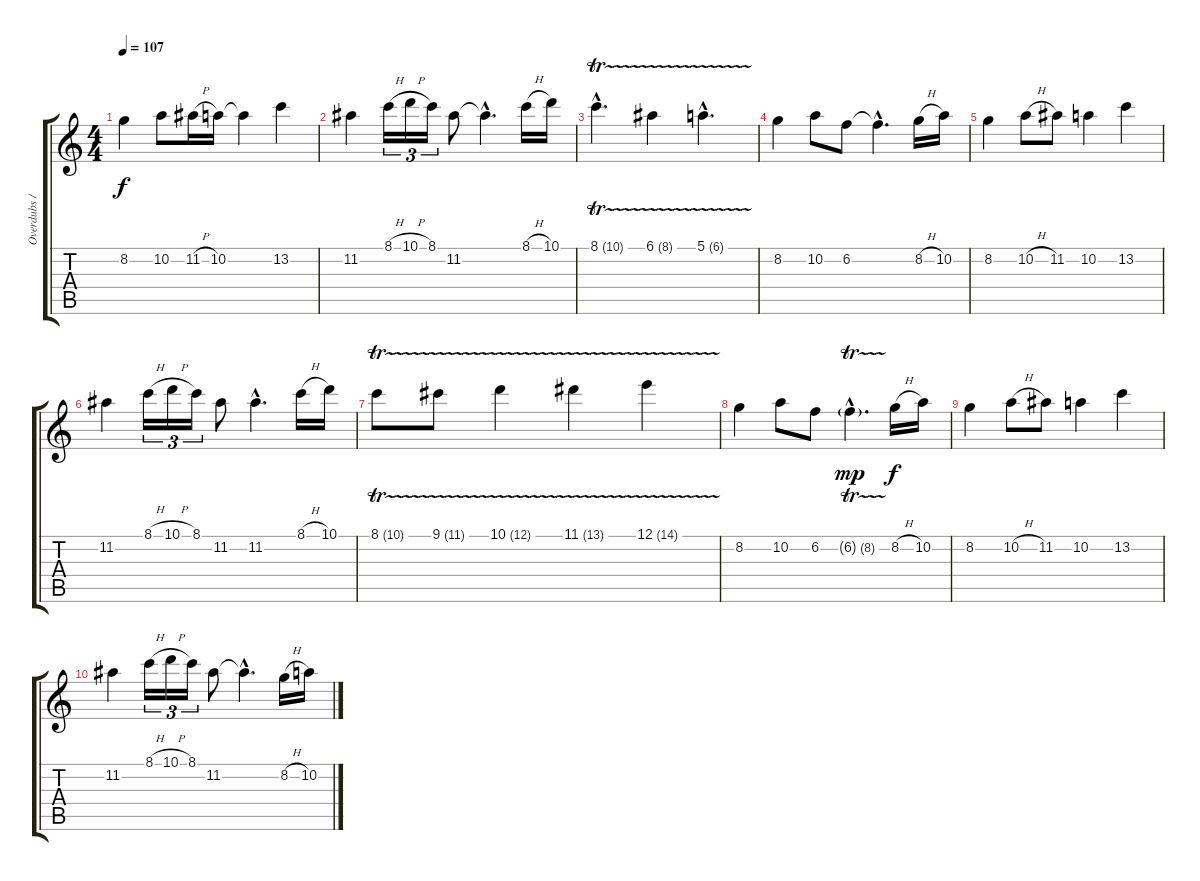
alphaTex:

\track ("Overdubs / Delay" "Overdubs /") {instrument overdrivenguitar}
\staff {score tabs}
\tuning (E4 B3 G3 D3 A2 E2) {hide}
\ts (4 4)
\tempo 107
\clef g2
\ks c
8.2.4{dy f} 10.2.8 11.2{h}.16 10.2.16 10.2{t}.4 13.2.4 |
11.2.4 8.1{h}.16{tu (3 2)} 10.1{h}.16{tu (3 2)} 8.1.16{tu (3 2)} 11.2.8 11.2{hac t}.4{d} 8.1{h}.16 10.1.16 |
8.1{tr (10 32) hac}.4{d} 6.1{tr (8 32)}.4 5.1{tr (6 32) hac}.4{d} |
8.2.4 10.2.8 6.2.8 6.2{hac t}.4{d} 8.2{h}.16 10.2.16 |
8.2.4 10.2{h}.8 11.2.8 10.2.4 13.2.4 |
11.2.4 8.1{h}.16{tu (3 2)} 10.1{h}.16{tu (3 2)} 8.1.16{tu (3 2)} 11.2.8 11.2{hac}.4{d} 8.1{h}.16 10.1.16 |
8.1{tr (10 32)}.8 9.1{tr (11 32)}.8 10.1{tr (12 32)}.4 11.1{tr (13 32)}.4 12.1{tr (14 32)}.4 |
8.2.4 10.2.8 6.2.8 6.2{tr (8 32) g hac}.4{d dy mp} 8.2{h}.16{dy f} 10.2.16 |
8.2.4 10.2{h}.8 11.2.8 10.2.4 13.2.4 |
11.2.4 8.1{h}.16{tu (3 2)} 10.1{h}.16{tu (3 2)} 8.1.16{tu (3 2)} 11.2.8 11.2{hac t}.4{d} 8.2{h}.16 10.2.16
